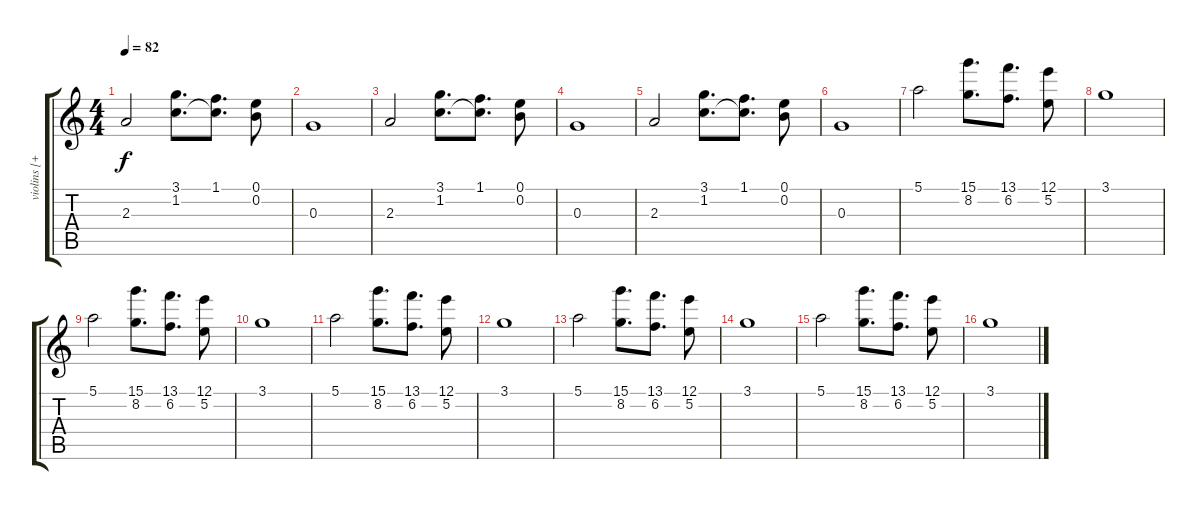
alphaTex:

\track ("violins [+ synth]" "violins [+") {instrument contrabass}
\staff {score tabs}
\tuning (E4 B3 G3 D3 A2 E2) {hide}
\ts (4 4)
\tempo 82
\clef g2
\ks c
2.3.2{dy f} (3.1 1.2).8{d} (1.1 1.2{t}).8{d} (0.1 0.2).8 |
0.3.1 |
2.3.2 (3.1 1.2).8{d} (1.1 1.2{t}).8{d} (0.1 0.2).8 |
0.3.1 |
2.3.2 (3.1 1.2).8{d} (1.1 1.2{t}).8{d} (0.1 0.2).8 |
0.3.1 |
5.1.2 (15.1 8.2).8{d} (13.1 6.2).8{d} (12.1 5.2).8 |
3.1.1 |
5.1.2 (15.1 8.2).8{d} (13.1 6.2).8{d} (12.1 5.2).8 |
3.1.1 |
5.1.2 (15.1 8.2).8{d} (13.1 6.2).8{d} (12.1 5.2).8 |
3.1.1 |
5.1.2 (15.1 8.2).8{d} (13.1 6.2).8{d} (12.1 5.2).8 |
3.1.1 |
5.1.2 (15.1 8.2).8{d} (13.1 6.2).8{d} (12.1 5.2).8 |
3.1.1
